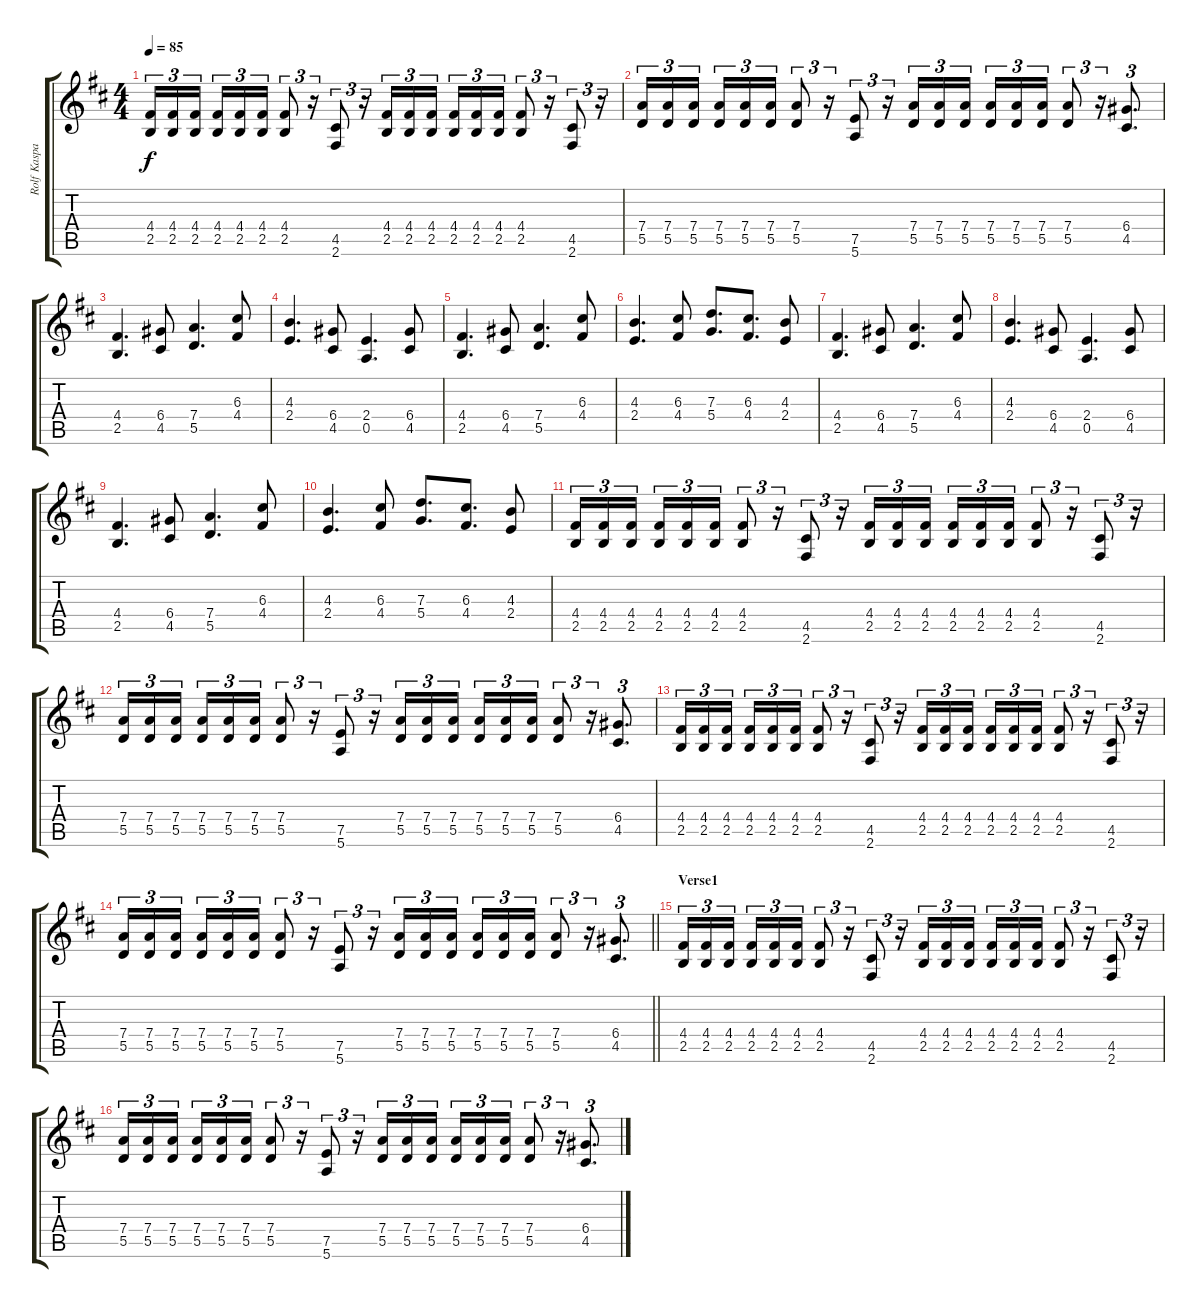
\track ("Rolf Kasparek" "Rolf Kaspa") {instrument distortionguitar}
\staff {score tabs}
\tuning (E4 B3 G3 D3 A2 E2) {hide}
\ts (4 4)
\tempo 85
\clef g2
\ks bminor
(4.4 2.5).16{tu (3 2) dy f instrument distortionguitar} (4.4 2.5).16{tu (3 2)} (4.4 2.5).16{tu (3 2) beam splitsecondary} (4.4 2.5).16{tu (3 2)} (4.4 2.5).16{tu (3 2)} (4.4 2.5).16{tu (3 2)} (4.4 2.5).8{tu (3 2)} r.16{tu (3 2)} (4.5 2.6).8{tu (3 2)} r.16{tu (3 2)} (4.4 2.5).16{tu (3 2)} (4.4 2.5).16{tu (3 2)} (4.4 2.5).16{tu (3 2) beam splitsecondary} (4.4 2.5).16{tu (3 2)} (4.4 2.5).16{tu (3 2)} (4.4 2.5).16{tu (3 2)} (4.4 2.5).8{tu (3 2)} r.16{tu (3 2)} (4.5 2.6).8{tu (3 2)} r.16{tu (3 2)} |
(7.4 5.5).16{tu (3 2)} (7.4 5.5).16{tu (3 2)} (7.4 5.5).16{tu (3 2) beam splitsecondary} (7.4 5.5).16{tu (3 2)} (7.4 5.5).16{tu (3 2)} (7.4 5.5).16{tu (3 2)} (7.4 5.5).8{tu (3 2)} r.16{tu (3 2)} (7.5 5.6).8{tu (3 2)} r.16{tu (3 2)} (7.4 5.5).16{tu (3 2)} (7.4 5.5).16{tu (3 2)} (7.4 5.5).16{tu (3 2) beam splitsecondary} (7.4 5.5).16{tu (3 2)} (7.4 5.5).16{tu (3 2)} (7.4 5.5).16{tu (3 2)} (7.4 5.5).8{tu (3 2)} r.16{tu (3 2)} (6.4 4.5).8{d tu (3 2)} |
(4.4 2.5).4{d} (6.4 4.5).8 (7.4 5.5).4{d} (6.3 4.4).8 |
(4.3 2.4).4{d} (6.4 4.5).8 (2.4 0.5).4{d} (6.4 4.5).8 |
(4.4 2.5).4{d} (6.4 4.5).8 (7.4 5.5).4{d} (6.3 4.4).8 |
(4.3 2.4).4{d} (6.3 4.4).8 (7.3 5.4).8{d} (6.3 4.4).8{d} (4.3 2.4).8 |
(4.4 2.5).4{d} (6.4 4.5).8 (7.4 5.5).4{d} (6.3 4.4).8 |
(4.3 2.4).4{d} (6.4 4.5).8 (2.4 0.5).4{d} (6.4 4.5).8 |
(4.4 2.5).4{d} (6.4 4.5).8 (7.4 5.5).4{d} (6.3 4.4).8 |
(4.3 2.4).4{d} (6.3 4.4).8 (7.3 5.4).8{d} (6.3 4.4).8{d} (4.3 2.4).8 |
(4.4 2.5).16{tu (3 2)} (4.4 2.5).16{tu (3 2)} (4.4 2.5).16{tu (3 2) beam splitsecondary} (4.4 2.5).16{tu (3 2)} (4.4 2.5).16{tu (3 2)} (4.4 2.5).16{tu (3 2)} (4.4 2.5).8{tu (3 2)} r.16{tu (3 2)} (4.5 2.6).8{tu (3 2)} r.16{tu (3 2)} (4.4 2.5).16{tu (3 2)} (4.4 2.5).16{tu (3 2)} (4.4 2.5).16{tu (3 2) beam splitsecondary} (4.4 2.5).16{tu (3 2)} (4.4 2.5).16{tu (3 2)} (4.4 2.5).16{tu (3 2)} (4.4 2.5).8{tu (3 2)} r.16{tu (3 2)} (4.5 2.6).8{tu (3 2)} r.16{tu (3 2)} |
(7.4 5.5).16{tu (3 2)} (7.4 5.5).16{tu (3 2)} (7.4 5.5).16{tu (3 2) beam splitsecondary} (7.4 5.5).16{tu (3 2)} (7.4 5.5).16{tu (3 2)} (7.4 5.5).16{tu (3 2)} (7.4 5.5).8{tu (3 2)} r.16{tu (3 2)} (7.5 5.6).8{tu (3 2)} r.16{tu (3 2)} (7.4 5.5).16{tu (3 2)} (7.4 5.5).16{tu (3 2)} (7.4 5.5).16{tu (3 2) beam splitsecondary} (7.4 5.5).16{tu (3 2)} (7.4 5.5).16{tu (3 2)} (7.4 5.5).16{tu (3 2)} (7.4 5.5).8{tu (3 2)} r.16{tu (3 2)} (6.4 4.5).8{d tu (3 2)} |
(4.4 2.5).16{tu (3 2)} (4.4 2.5).16{tu (3 2)} (4.4 2.5).16{tu (3 2) beam splitsecondary} (4.4 2.5).16{tu (3 2)} (4.4 2.5).16{tu (3 2)} (4.4 2.5).16{tu (3 2)} (4.4 2.5).8{tu (3 2)} r.16{tu (3 2)} (4.5 2.6).8{tu (3 2)} r.16{tu (3 2)} (4.4 2.5).16{tu (3 2)} (4.4 2.5).16{tu (3 2)} (4.4 2.5).16{tu (3 2) beam splitsecondary} (4.4 2.5).16{tu (3 2)} (4.4 2.5).16{tu (3 2)} (4.4 2.5).16{tu (3 2)} (4.4 2.5).8{tu (3 2)} r.16{tu (3 2)} (4.5 2.6).8{tu (3 2)} r.16{tu (3 2)} |
\barLineRight lightlight
(7.4 5.5).16{tu (3 2)} (7.4 5.5).16{tu (3 2)} (7.4 5.5).16{tu (3 2) beam splitsecondary} (7.4 5.5).16{tu (3 2)} (7.4 5.5).16{tu (3 2)} (7.4 5.5).16{tu (3 2)} (7.4 5.5).8{tu (3 2)} r.16{tu (3 2)} (7.5 5.6).8{tu (3 2)} r.16{tu (3 2)} (7.4 5.5).16{tu (3 2)} (7.4 5.5).16{tu (3 2)} (7.4 5.5).16{tu (3 2) beam splitsecondary} (7.4 5.5).16{tu (3 2)} (7.4 5.5).16{tu (3 2)} (7.4 5.5).16{tu (3 2)} (7.4 5.5).8{tu (3 2)} r.16{tu (3 2)} (6.4 4.5).8{d tu (3 2)} |
\section ("" "Verse1")
(4.4 2.5).16{tu (3 2)} (4.4 2.5).16{tu (3 2)} (4.4 2.5).16{tu (3 2) beam splitsecondary} (4.4 2.5).16{tu (3 2)} (4.4 2.5).16{tu (3 2)} (4.4 2.5).16{tu (3 2)} (4.4 2.5).8{tu (3 2)} r.16{tu (3 2)} (4.5 2.6).8{tu (3 2)} r.16{tu (3 2)} (4.4 2.5).16{tu (3 2)} (4.4 2.5).16{tu (3 2)} (4.4 2.5).16{tu (3 2) beam splitsecondary} (4.4 2.5).16{tu (3 2)} (4.4 2.5).16{tu (3 2)} (4.4 2.5).16{tu (3 2)} (4.4 2.5).8{tu (3 2)} r.16{tu (3 2)} (4.5 2.6).8{tu (3 2)} r.16{tu (3 2)} |
(7.4 5.5).16{tu (3 2)} (7.4 5.5).16{tu (3 2)} (7.4 5.5).16{tu (3 2) beam splitsecondary} (7.4 5.5).16{tu (3 2)} (7.4 5.5).16{tu (3 2)} (7.4 5.5).16{tu (3 2)} (7.4 5.5).8{tu (3 2)} r.16{tu (3 2)} (7.5 5.6).8{tu (3 2)} r.16{tu (3 2)} (7.4 5.5).16{tu (3 2)} (7.4 5.5).16{tu (3 2)} (7.4 5.5).16{tu (3 2) beam splitsecondary} (7.4 5.5).16{tu (3 2)} (7.4 5.5).16{tu (3 2)} (7.4 5.5).16{tu (3 2)} (7.4 5.5).8{tu (3 2)} r.16{tu (3 2)} (6.4 4.5).8{d tu (3 2)}
